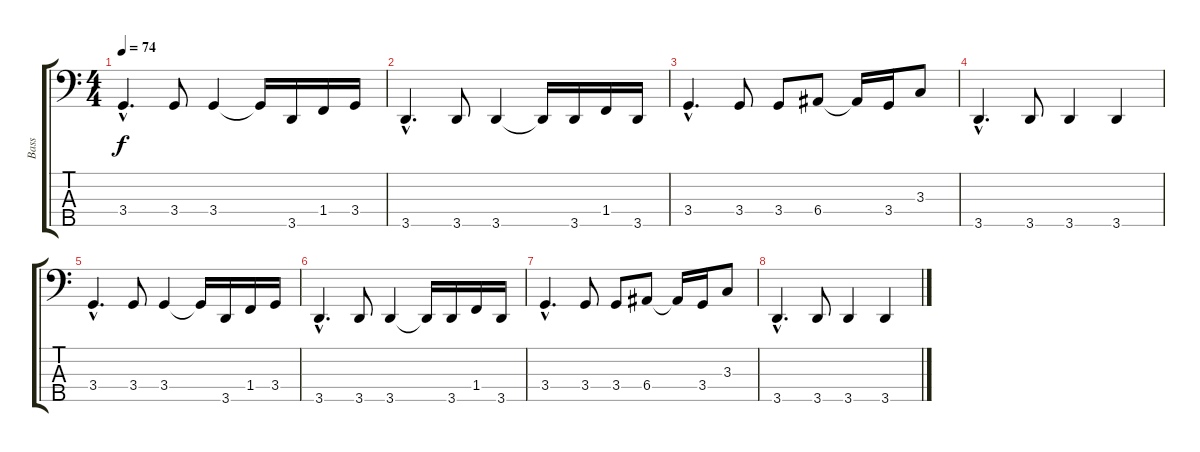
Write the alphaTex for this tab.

\track ("Bass" "Bass") {instrument electricbassfinger}
\staff {score tabs}
\tuning (G2 D2 A1 E1 B0) {hide}
\ts (4 4)
\tempo 74
\clef f4
\ks c
3.4{hac}.4{d dy f} 3.4.8 3.4.4 3.4{t}.16 3.5.16 1.4.16 3.4.16 |
3.5{hac}.4{d} 3.5.8 3.5.4 3.5{t}.16 3.5.16 1.4.16 3.5.16 |
3.4{hac}.4{d} 3.4.8 3.4.8 6.4.8 6.4{t}.16 3.4.16 3.3.8 |
3.5{hac}.4{d} 3.5.8 3.5.4 3.5.4 |
3.4{hac}.4{d volume 0} 3.4.8 3.4.4 3.4{t}.16 3.5.16 1.4.16 3.4.16 |
3.5{hac}.4{d} 3.5.8 3.5.4 3.5{t}.16 3.5.16 1.4.16 3.5.16 |
3.4{hac}.4{d} 3.4.8 3.4.8 6.4.8 6.4{t}.16 3.4.16 3.3.8 |
3.5{hac}.4{d} 3.5.8 3.5.4 3.5.4
